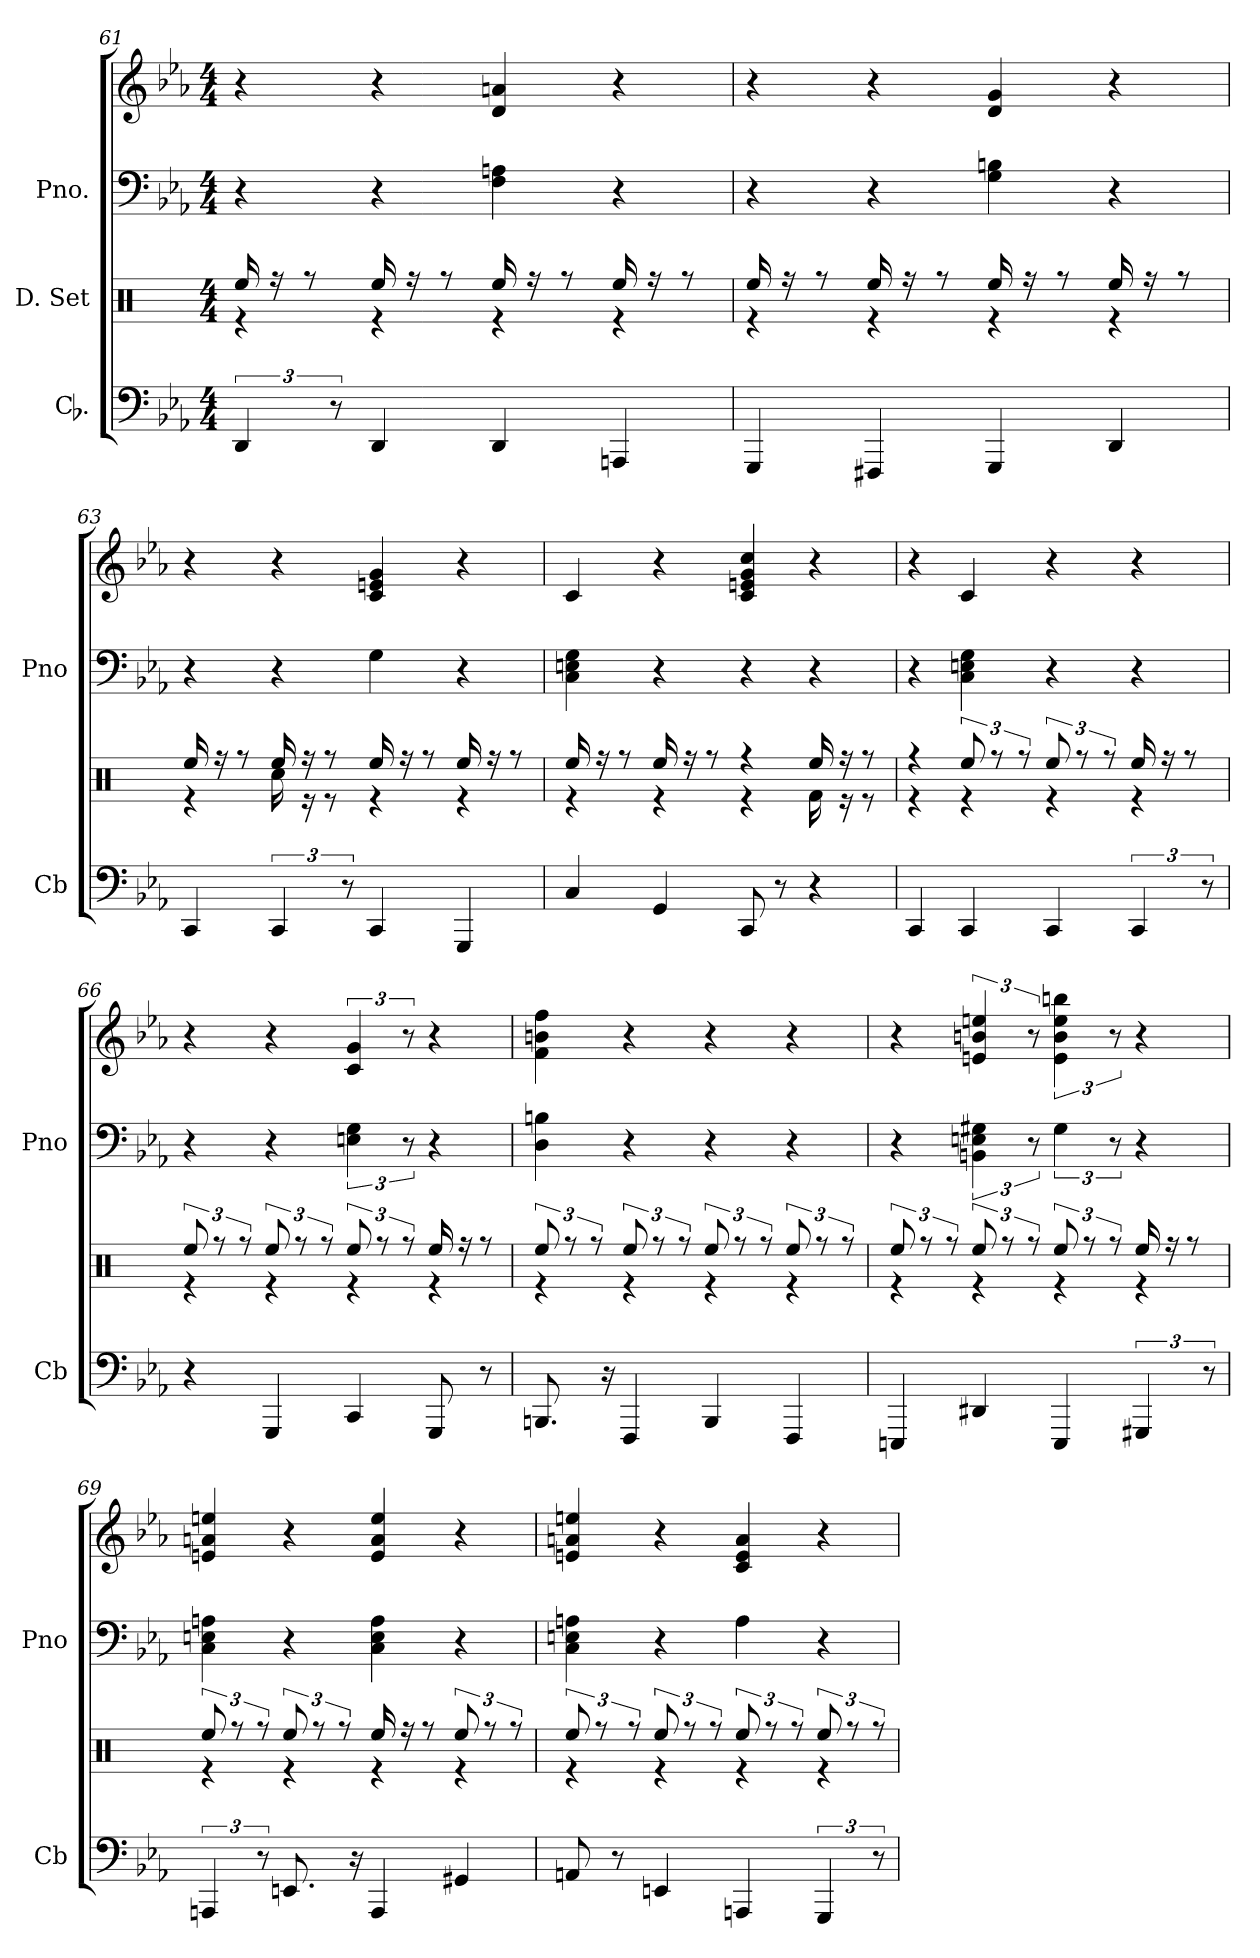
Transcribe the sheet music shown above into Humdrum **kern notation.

**kern	**kern	**kern	**kern
*part3	*part2	*part1	*part1
*staff4	*staff3	*staff2	*staff1
*I"Cb.	*I"D. Set	*I"Pno.	*
*I'Cb	*	*I'Pno	*
*clefF4	*clefX	*clefF4	*clefG2
*k[b-e-a-]	*k[]	*k[b-e-a-]	*k[b-e-a-]
*M4/4	*M4/4	*M4/4	*M4/4
=61	=61	=61	=61
*	*^	*	*
6DD	4re	16Ree/	4r	4r
.	.	16rff	.	.
.	.	8rff	.	.
12r	.	.	.	.
4DD	4re	16Ree/	4r	4r
.	.	16rff	.	.
.	.	8rff	.	.
4DD	4re	16Ree/	4F 4An	4d 4an
.	.	16rff	.	.
.	.	8rff	.	.
4AAAn	4re	16Ree/	4r	4r
.	.	16rff	.	.
.	.	8rff	.	.
=62	=62	=62	=62	=62
4GGG	4re	16Ree/	4r	4r
.	.	16rff	.	.
.	.	8rff	.	.
4FFF#X	4re	16Ree/	4r	4r
.	.	16rff	.	.
.	.	8rff	.	.
4GGG	4re	16Ree/	4G 4Bn	4d 4g
.	.	16rff	.	.
.	.	8rff	.	.
4DD	4re	16Ree/	4r	4r
.	.	16rff	.	.
.	.	8rff	.	.
=63	=63	=63	=63	=63
4CC	4re	16Ree/	4r	4r
.	.	16rff	.	.
.	.	8rff	.	.
6CC	16Rcc\	16Ree/	4r	4r
.	16re	16rff	.	.
.	8re	8rff	.	.
12r	.	.	.	.
4CC	4re	16Ree/	4G	4c 4en 4g
.	.	16rff	.	.
.	.	8rff	.	.
4GGG	4re	16Ree/	4r	4r
.	.	16rff	.	.
.	.	8rff	.	.
=64	=64	=64	=64	=64
4C	4re	16Ree/	4C 4En 4G	4c
.	.	16rff	.	.
.	.	8rff	.	.
4GG	4re	16Ree/	4r	4r
.	.	16rff	.	.
.	.	8rff	.	.
8CC	4re	4rff	4r	4c 4en 4g 4cc
8r	.	.	.	.
4r	16Rf\	16Ree/	4r	4r
.	16re	16rff	.	.
.	8re	8rff	.	.
=65	=65	=65	=65	=65
4CC	4re	4rff	4r	4r
4CC	4re	12Ree/	4C 4En 4G	4c
.	.	12rff	.	.
.	.	12rff	.	.
4CC	4re	12Ree/	4r	4r
.	.	12rff	.	.
.	.	12rff	.	.
6CC	4re	16Ree/	4r	4r
.	.	16rff	.	.
.	.	8rff	.	.
12r	.	.	.	.
=66	=66	=66	=66	=66
4r	4re	12Ree/	4r	4r
.	.	12rff	.	.
.	.	12rff	.	.
4GGG	4re	12Ree/	4r	4r
.	.	12rff	.	.
.	.	12rff	.	.
4CC	4re	12Ree/	6En 6G	6c 6g
.	.	12rff	.	.
.	.	12rff	12r	12r
8GGG	4re	16Ree/	4r	4r
.	.	16rff	.	.
8r	.	8rff	.	.
=67	=67	=67	=67	=67
8.BBBn	4re	12Ree/	4D 4Bn	4f 4bn 4ff
.	.	12rff	.	.
.	.	12rff	.	.
16r	.	.	.	.
4FFF	4re	12Ree/	4r	4r
.	.	12rff	.	.
.	.	12rff	.	.
4BBB	4re	12Ree/	4r	4r
.	.	12rff	.	.
.	.	12rff	.	.
4FFF	4re	12Ree/	4r	4r
.	.	12rff	.	.
.	.	12rff	.	.
=68	=68	=68	=68	=68
4EEEn	4re	12Ree/	4r	4r
.	.	12rff	.	.
.	.	12rff	.	.
4DD#X	4re	12Ree/	6BBn 6En 6G#X	6en 6bn 6een
.	.	12rff	.	.
.	.	12rff	12r	12r
4EEE	4re	12Ree/	6G#	6e 6b 6ee 6bbn
.	.	12rff	.	.
.	.	12rff	12r	12r
6GGG#X	4re	16Ree/	4r	4r
.	.	16rff	.	.
.	.	8rff	.	.
12r	.	.	.	.
=69	=69	=69	=69	=69
6AAAn	4re	12Ree/	4C 4En 4An	4en 4an 4een
.	.	12rff	.	.
12r	.	12rff	.	.
8.EEn	4re	12Ree/	4r	4r
.	.	12rff	.	.
.	.	12rff	.	.
16r	.	.	.	.
4AAA	4re	16Ree/	4C 4E 4A	4e 4a 4ee
.	.	16rff	.	.
.	.	8rff	.	.
4GG#X	4re	12Ree/	4r	4r
.	.	12rff	.	.
.	.	12rff	.	.
=70	=70	=70	=70	=70
8AAn	4re	12Ree/	4C 4En 4An	4en 4an 4een
.	.	12rff	.	.
8r	.	.	.	.
.	.	12rff	.	.
4EEn	4re	12Ree/	4r	4r
.	.	12rff	.	.
.	.	12rff	.	.
4AAAn	4re	12Ree/	4A	4c 4e 4a
.	.	12rff	.	.
.	.	12rff	.	.
6GGG	4re	12Ree/	4r	4r
.	.	12rff	.	.
12r	.	12rff	.	.
*	*v	*v	*	*
=	=	=	=
*-	*-	*-	*-
